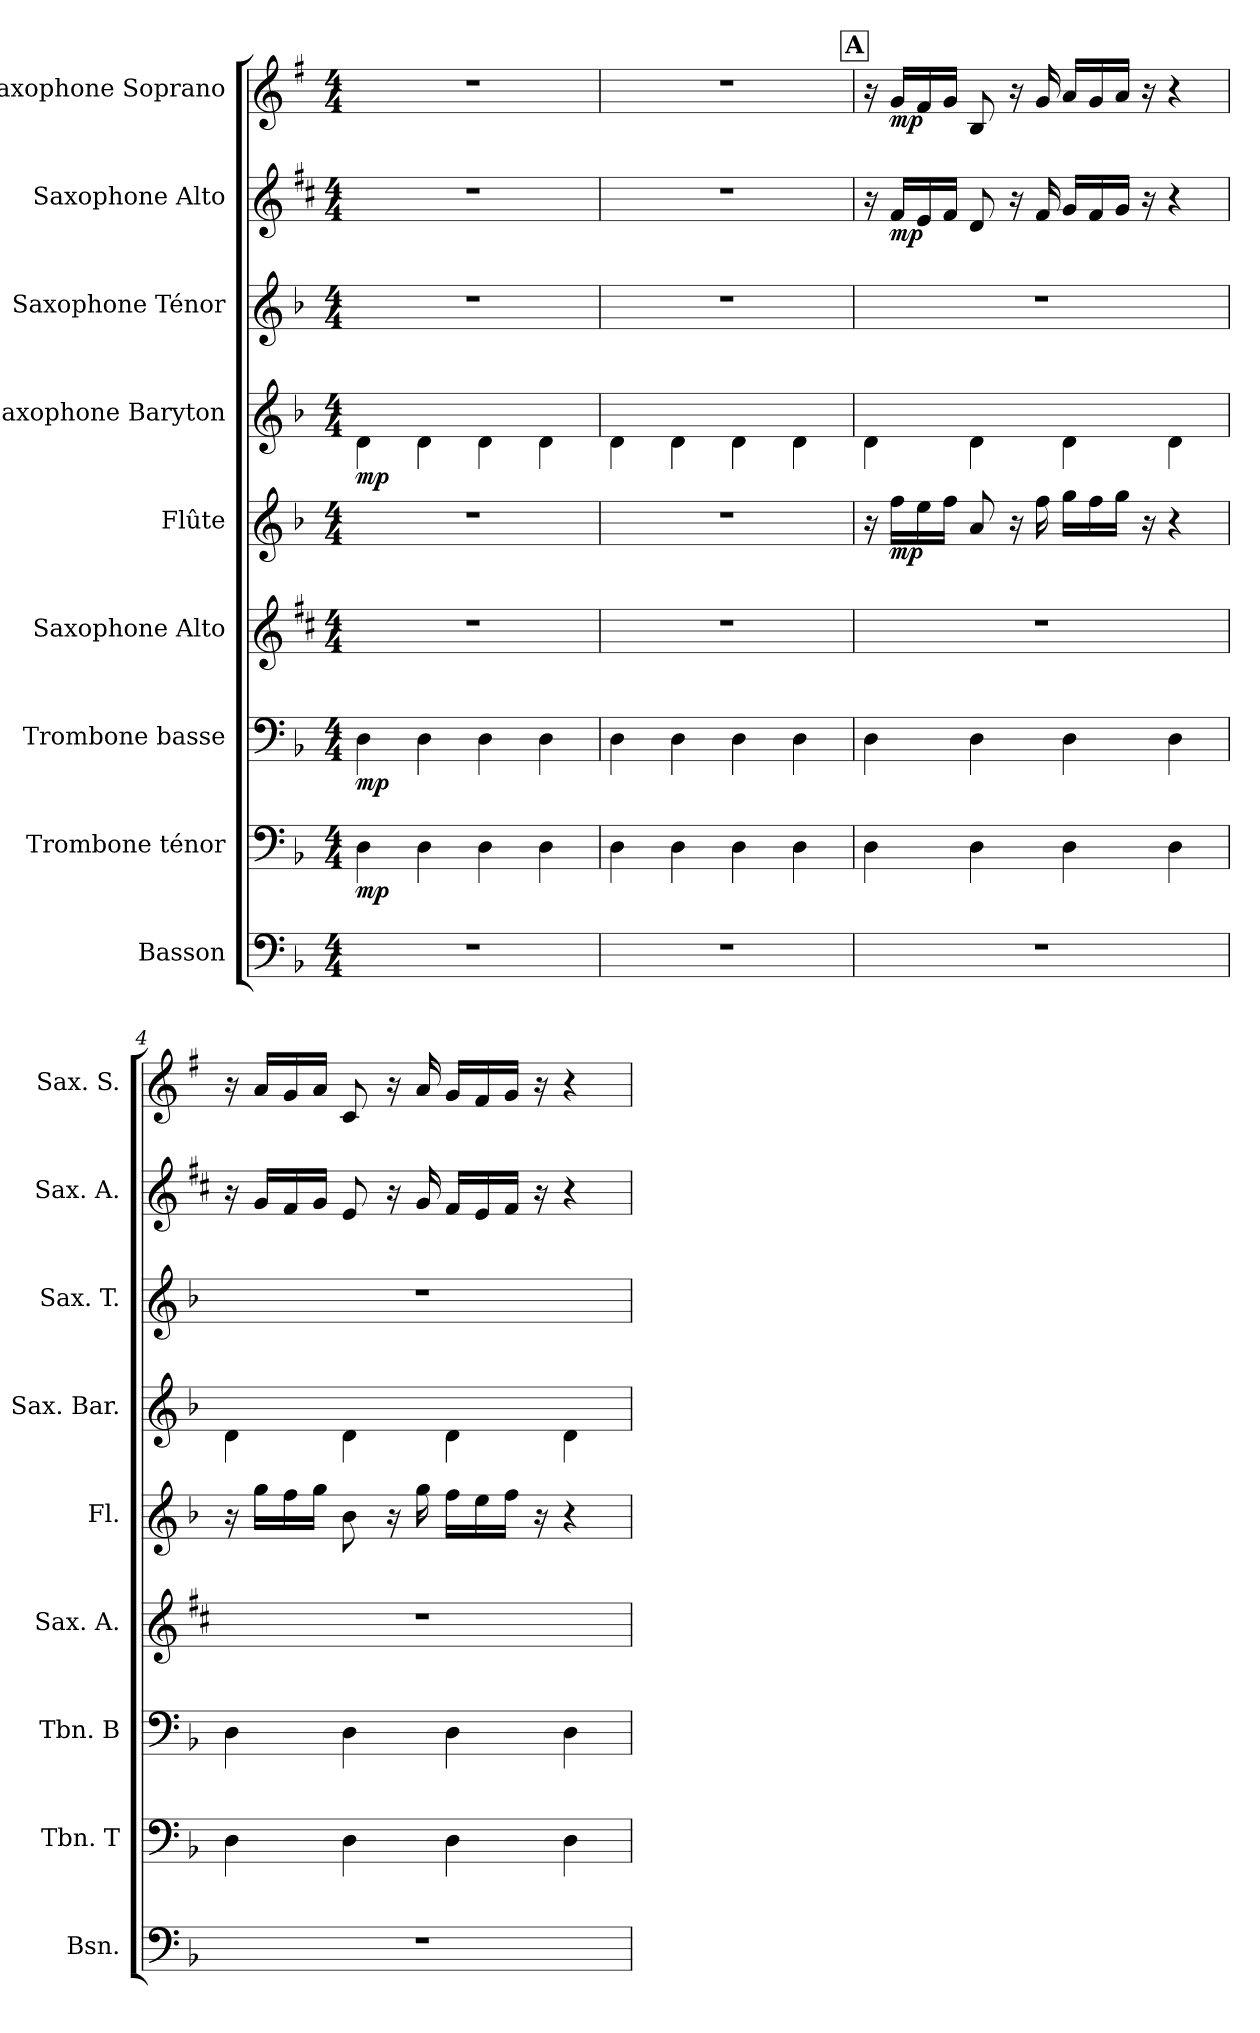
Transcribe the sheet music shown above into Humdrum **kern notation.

**kern	**kern	**dynam	**kern	**dynam	**kern	**kern	**dynam	**kern	**dynam	**kern	**kern	**dynam	**kern	**dynam
*part9	*part8	*part8	*part7	*part7	*part6	*part5	*part5	*part4	*part4	*part3	*part2	*part2	*part1	*part1
*staff9	*staff8	*staff8	*staff7	*staff7	*staff6	*staff5	*staff5	*staff4	*staff4	*staff3	*staff2	*staff2	*staff1	*staff1
*I"Basson	*I"Trombone ténor	*	*I"Trombone basse	*	*I"Saxophone Alto	*I"Flûte	*	*I"Saxophone Baryton	*	*I"Saxophone Ténor	*I"Saxophone Alto	*	*I"Saxophone Soprano	*
*I'Bsn.	*I'Tbn. T	*	*I'Tbn. B	*	*I'Sax. A.	*I'Fl.	*	*I'Sax. Bar.	*	*I'Sax. T.	*I'Sax. A.	*	*I'Sax. S.	*
*clefF4	*clefF4	*	*clefF4	*	*clefG2	*clefG2	*	*clefG2	*	*clefG2	*clefG2	*	*clefG2	*
*	*	*	*	*	*ITrd5c9	*	*	*ITrd12c21	*	*ITrd8c14	*ITrd5c9	*	*ITrd1c2	*
*k[b-]	*k[b-]	*	*k[b-]	*	*k[b-]	*k[b-]	*	*k[b-]	*	*k[b-]	*k[b-]	*	*k[b-]	*
*M4/4	*M4/4	*	*M4/4	*	*M4/4	*M4/4	*	*M4/4	*	*M4/4	*M4/4	*	*M4/4	*
*MM90	*MM90	*	*MM90	*	*MM90	*MM90	*	*MM90	*	*MM90	*MM90	*	*MM90	*
=1	=1	=1	=1	=1	=1	=1	=1	=1	=1	=1	=1	=1	=1	=1
!	!	!LO:DY:b	!	!LO:DY:b	!	!	!	!	!LO:DY:b	!	!	!	!	!
1r	4D\	mp	4D\	mp	1r	1r	.	4D\	mp	1r	1r	.	1r	.
.	4D\	.	4D\	.	.	.	.	4D\	.	.	.	.	.	.
.	4D\	.	4D\	.	.	.	.	4D\	.	.	.	.	.	.
.	4D\	.	4D\	.	.	.	.	4D\	.	.	.	.	.	.
=2	=2	=2	=2	=2	=2	=2	=2	=2	=2	=2	=2	=2	=2	=2
1r	4D\	.	4D\	.	1r	1r	.	4D\	.	1r	1r	.	1r	.
.	4D\	.	4D\	.	.	.	.	4D\	.	.	.	.	.	.
.	4D\	.	4D\	.	.	.	.	4D\	.	.	.	.	.	.
.	4D\	.	4D\	.	.	.	.	4D\	.	.	.	.	.	.
!!LO:REH:place=s1:a:B:fs=14:t=A
=3	=3	=3	=3	=3	=3	=3	=3	=3	=3	=3	=3	=3	=3	=3
1r	4D\	.	4D\	.	1r	16r	.	4D\	.	1r	16r	.	16r	.
!	!	!	!	!	!	!	!LO:DY:b	!	!	!	!	!LO:DY:b	!	!LO:DY:b
.	.	.	.	.	.	16ff\LL	mp	.	.	.	16A/LL	mp	16f/LL	mp
.	.	.	.	.	.	16ee\	.	.	.	.	16G/	.	16e/	.
.	.	.	.	.	.	16ff\JJ	.	.	.	.	16A/JJ	.	16f/JJ	.
.	4D\	.	4D\	.	.	8a/	.	4D\	.	.	8F/	.	8A/	.
.	.	.	.	.	.	16r	.	.	.	.	16r	.	16r	.
.	.	.	.	.	.	16ff\	.	.	.	.	16A/	.	16f/	.
.	4D\	.	4D\	.	.	16gg\LL	.	4D\	.	.	16B-/LL	.	16g/LL	.
.	.	.	.	.	.	16ff\	.	.	.	.	16A/	.	16f/	.
.	.	.	.	.	.	16gg\JJ	.	.	.	.	16B-/JJ	.	16g/JJ	.
.	.	.	.	.	.	16r	.	.	.	.	16r	.	16r	.
.	4D\	.	4D\	.	.	4r	.	4D\	.	.	4r	.	4r	.
=4	=4	=4	=4	=4	=4	=4	=4	=4	=4	=4	=4	=4	=4	=4
1r	4D\	.	4D\	.	1r	16r	.	4D\	.	1r	16r	.	16r	.
.	.	.	.	.	.	16gg\LL	.	.	.	.	16B-/LL	.	16g/LL	.
.	.	.	.	.	.	16ff\	.	.	.	.	16A/	.	16f/	.
.	.	.	.	.	.	16gg\JJ	.	.	.	.	16B-/JJ	.	16g/JJ	.
.	4D\	.	4D\	.	.	8b-\	.	4D\	.	.	8G/	.	8B-/	.
.	.	.	.	.	.	16r	.	.	.	.	16r	.	16r	.
.	.	.	.	.	.	16gg\	.	.	.	.	16B-/	.	16g/	.
.	4D\	.	4D\	.	.	16ff\LL	.	4D\	.	.	16A/LL	.	16f/LL	.
.	.	.	.	.	.	16ee\	.	.	.	.	16G/	.	16e/	.
.	.	.	.	.	.	16ff\JJ	.	.	.	.	16A/JJ	.	16f/JJ	.
.	.	.	.	.	.	16r	.	.	.	.	16r	.	16r	.
.	4D\	.	4D\	.	.	4r	.	4D\	.	.	4r	.	4r	.
=	=	=	=	=	=	=	=	=	=	=	=	=	=	=
*-	*-	*-	*-	*-	*-	*-	*-	*-	*-	*-	*-	*-	*-	*-
